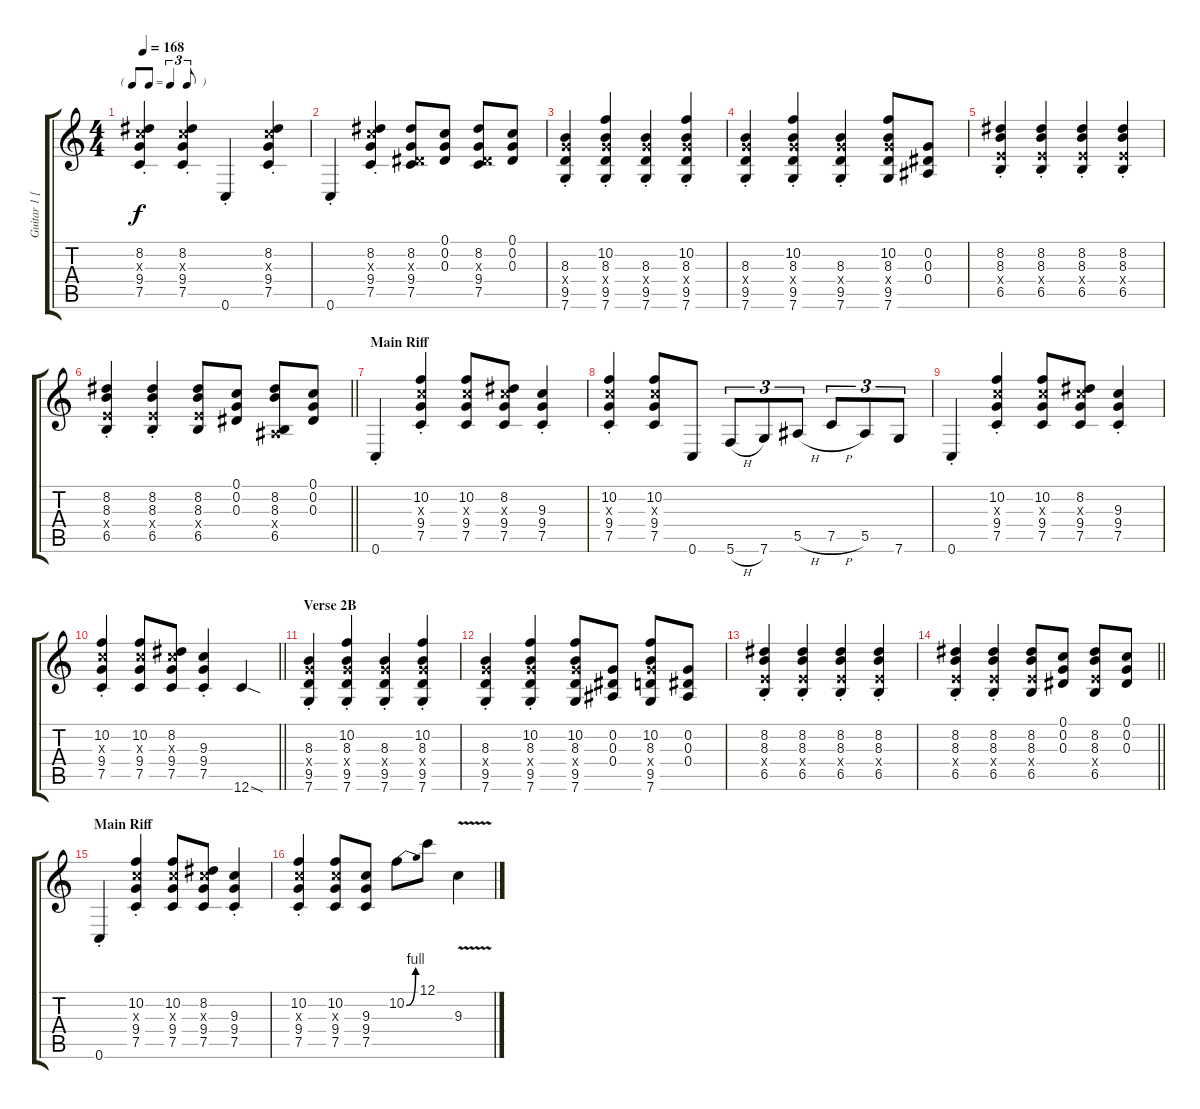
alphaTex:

\track ("Guitar 1 [Josh Homme]" "Guitar 1 [") {instrument overdrivenguitar}
\staff {score tabs}
\tuning (C4 G3 Eb3 Bb2 F2 C2) {hide}
\ts (4 4)
\tf triplet8th
\tempo 168
\clef g2
\ks c
(8.2{st} 9.3{x} 9.4{st} 7.5{st}).4{dy f} (8.2{st} 9.3{x} 9.4{st} 7.5{st}).4 0.6{st}.4 (8.2{st} 9.3{x} 9.4{st} 7.5{st}).4 |
0.6{st}.4 (8.2{st} 9.3{x} 9.4{st} 7.5{st}).4 (8.2 0.3{x} 9.4 7.5).8 (0.1 0.2 0.3).8 (8.2 0.3{x} 9.4 7.5).8 (0.1 0.2 0.3).8 |
(8.3{st} 9.4{x} 9.5{st} 7.6{st}).4 (10.2{st} 8.3{st} 9.4{x} 9.5{st} 7.6{st}).4 (8.3{st} 9.4{x} 9.5{st} 7.6{st}).4 (10.2{st} 8.3{st} 9.4{x} 9.5{st} 7.6{st}).4 |
(8.3{st} 9.4{x} 9.5{st} 7.6{st}).4 (10.2{st} 8.3{st} 9.4{x} 9.5{st} 7.6{st}).4 (8.3{st} 9.4{x} 9.5{st} 7.6{st}).4 (10.2 8.3 9.4{x} 9.5 7.6).8 (0.2 0.3 0.4).8 |
(8.2{st} 8.3{st} 6.4{x} 6.5{st}).4 (8.2{st} 8.3{st} 6.4{x} 6.5{st}).4 (8.2{st} 8.3{st} 6.4{x} 6.5{st}).4 (8.2{st} 8.3{st} 6.4{x} 6.5{st}).4 |
\barLineRight lightlight
(8.2{st} 8.3{st} 6.4{x} 6.5{st}).4 (8.2{st} 8.3{st} 6.4{x} 6.5{st}).4 (8.2 8.3 6.4{x} 6.5).8 (0.1 0.2 0.3).8 (8.2 8.3 0.4{x} 6.5).8 (0.1 0.2 0.3).8 |
\section ("" "Main Riff")
0.6{st}.4 (10.2{st} 9.3{x} 9.4{st} 7.5{st}).4 (10.2 9.3{x} 9.4 7.5).8 (8.2 9.3{x} 9.4 7.5).8 (9.3{st} 9.4{st} 7.5{st}).4 |
(10.2{st} 9.3{x} 9.4{st} 7.5{st}).4 (10.2 9.3{x} 9.4 7.5).8 0.6.8 5.6{h}.8{tu (3 2)} 7.6.8{tu (3 2)} 5.5{h}.8{tu (3 2)} 7.5{h}.8{tu (3 2)} 5.5.8{tu (3 2)} 7.6.8{tu (3 2)} |
0.6{st}.4 (10.2{st} 9.3{x} 9.4{st} 7.5{st}).4 (10.2 9.3{x} 9.4 7.5).8 (8.2 9.3{x} 9.4 7.5).8 (9.3{st} 9.4{st} 7.5{st}).4 |
\barLineRight lightlight
(10.2{st} 9.3{x} 9.4{st} 7.5{st}).4 (10.2 9.3{x} 9.4 7.5).8 (8.2 9.3{x} 9.4 7.5).8 (9.3{st} 9.4{st} 7.5{st}).4 12.6{sod}.4 |
\section ("" "Verse 2B")
(8.3{st} 9.4{x} 9.5{st} 7.6{st}).4 (10.2{st} 8.3{st} 9.4{x} 9.5{st} 7.6{st}).4 (8.3{st} 9.4{x} 9.5{st} 7.6{st}).4 (10.2{st} 8.3{st} 9.4{x} 9.5{st} 7.6{st}).4 |
(8.3{st} 9.4{x} 9.5{st} 7.6{st}).4 (10.2{st} 8.3{st} 9.4{x} 9.5{st} 7.6{st}).4 (10.2 8.3 9.4{x} 9.5 7.6).8 (0.2 0.3 0.4).8 (10.2 8.3 9.4{x} 9.5 7.6).8 (0.2 0.3 0.4).8 |
(8.2{st} 8.3{st} 6.4{x} 6.5{st}).4 (8.2{st} 8.3{st} 6.4{x} 6.5{st}).4 (8.2{st} 8.3{st} 6.4{x} 6.5{st}).4 (8.2{st} 8.3{st} 6.4{x} 6.5{st}).4 |
\barLineRight lightlight
(8.2{st} 8.3{st} 6.4{x} 6.5{st}).4 (8.2{st} 8.3{st} 6.4{x} 6.5{st}).4 (8.2 8.3 6.4{x} 6.5).8 (0.1 0.2 0.3).8 (8.2 8.3 6.4{x} 6.5).8 (0.1 0.2 0.3).8 |
\section ("" "Main Riff")
0.6{st}.4 (10.2{st} 9.3{x} 9.4{st} 7.5{st}).4 (10.2 9.3{x} 9.4 7.5).8 (8.2 9.3{x} 9.4 7.5).8 (9.3{st} 9.4{st} 7.5{st}).4 |
(10.2{st} 9.3{x} 9.4{st} 7.5{st}).4 (10.2 9.3{x} 9.4 7.5).8 (9.3 9.4 7.5).8 10.2{be (bend 0 0 60 4)}.8 12.1.8 9.3{v}.4
